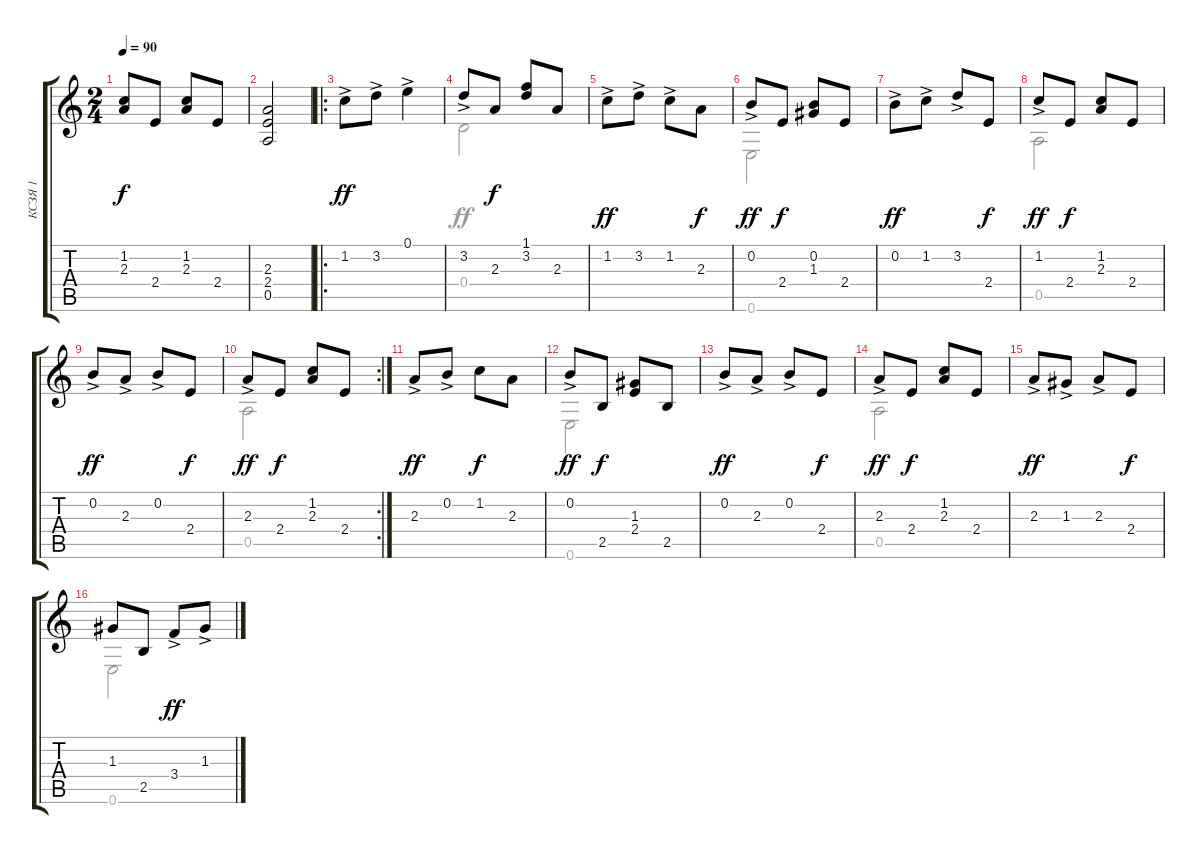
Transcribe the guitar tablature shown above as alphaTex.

\track ("КСЗЯ 1" "КСЗЯ 1") {instrument acousticguitarnylon}
\staff {score tabs}
\tuning (E4 B3 G3 D3 A2 E2) {hide}
\voice
\ts (2 4)
\tempo 90
\clef g2
\ks c
(1.2 2.3).8{dy f} 2.4.8 (1.2 2.3).8 2.4.8 |
(2.3 2.4 0.5).2 |
\ro
1.2{ac}.8{dy ff} 3.2{ac}.8 0.1{ac}.4 |
3.2{ac}.8 2.3.8{dy f} (1.1 3.2).8 2.3.8 |
1.2{ac}.8{dy ff} 3.2{ac}.8 1.2{ac}.8 2.3.8{dy f} |
0.2{ac}.8{dy ff} 2.4.8{dy f} (0.2 1.3).8 2.4.8 |
0.2{ac}.8{dy ff} 1.2{ac}.8 3.2{ac}.8 2.4.8{dy f} |
1.2{ac}.8{dy ff} 2.4.8{dy f} (1.2 2.3).8 2.4.8 |
0.2{ac}.8{dy ff} 2.3{ac}.8 0.2{ac}.8 2.4.8{dy f} |
\rc 2
2.3{ac}.8{dy ff} 2.4.8{dy f} (1.2 2.3).8 2.4.8 |
2.3{ac}.8{dy ff} 0.2{ac}.8 1.2.8{dy f} 2.3.8 |
0.2{ac}.8{dy ff} 2.5.8{dy f} (1.3 2.4).8 2.5.8 |
0.2{ac}.8{dy ff} 2.3{ac}.8 0.2{ac}.8 2.4.8{dy f} |
2.3{ac}.8{dy ff} 2.4.8{dy f} (1.2 2.3).8 2.4.8 |
2.3{ac}.8{dy ff} 1.3{ac}.8 2.3{ac}.8 2.4.8{dy f} |
1.3.8 2.5.8 3.4{ac}.8{dy ff} 1.3{ac}.8
\voice
\clef g2
\ottava regular
\simile none
\ks c
|
|
|
0.4.2 |
|
0.6.2 |
|
0.5.2 |
|
0.5.2 |
|
0.6.2 |
|
0.5.2 |
|
0.6.2
